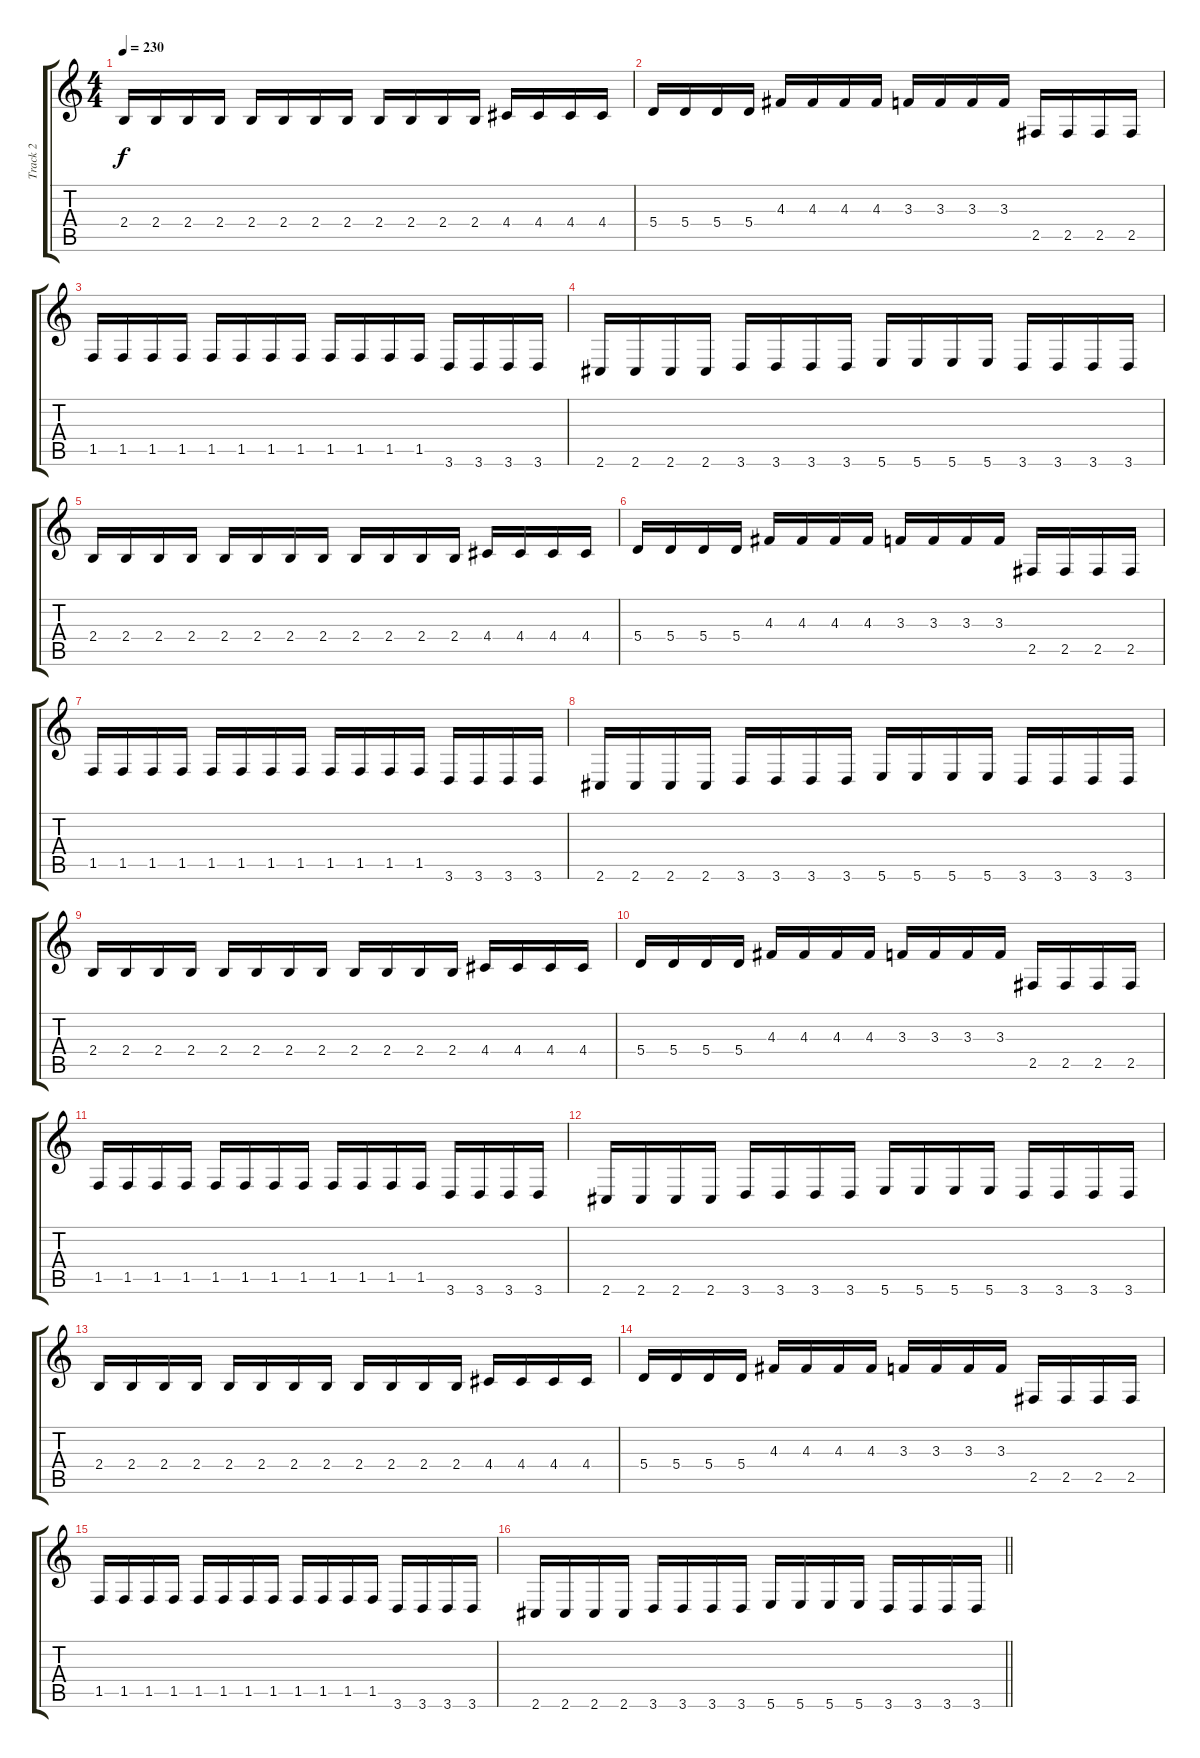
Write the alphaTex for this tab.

\track ("Track 2" "Track 2") {instrument distortionguitar}
\staff {score tabs}
\tuning (B3 Gb3 D3 A2 E2 B1) {hide}
\ts (4 4)
\tempo 230
\clef g2
\ks c
2.4.16{dy f} 2.4.16 2.4.16 2.4.16 2.4.16 2.4.16 2.4.16 2.4.16 2.4.16 2.4.16 2.4.16 2.4.16 4.4.16 4.4.16 4.4.16 4.4.16 |
5.4.16 5.4.16 5.4.16 5.4.16 4.3.16 4.3.16 4.3.16 4.3.16 3.3.16 3.3.16 3.3.16 3.3.16 2.5.16 2.5.16 2.5.16 2.5.16 |
1.5.16 1.5.16 1.5.16 1.5.16 1.5.16 1.5.16 1.5.16 1.5.16 1.5.16 1.5.16 1.5.16 1.5.16 3.6.16 3.6.16 3.6.16 3.6.16 |
2.6.16 2.6.16 2.6.16 2.6.16 3.6.16 3.6.16 3.6.16 3.6.16 5.6.16 5.6.16 5.6.16 5.6.16 3.6.16 3.6.16 3.6.16 3.6.16 |
2.4.16 2.4.16 2.4.16 2.4.16 2.4.16 2.4.16 2.4.16 2.4.16 2.4.16 2.4.16 2.4.16 2.4.16 4.4.16 4.4.16 4.4.16 4.4.16 |
5.4.16 5.4.16 5.4.16 5.4.16 4.3.16 4.3.16 4.3.16 4.3.16 3.3.16 3.3.16 3.3.16 3.3.16 2.5.16 2.5.16 2.5.16 2.5.16 |
1.5.16 1.5.16 1.5.16 1.5.16 1.5.16 1.5.16 1.5.16 1.5.16 1.5.16 1.5.16 1.5.16 1.5.16 3.6.16 3.6.16 3.6.16 3.6.16 |
2.6.16 2.6.16 2.6.16 2.6.16 3.6.16 3.6.16 3.6.16 3.6.16 5.6.16 5.6.16 5.6.16 5.6.16 3.6.16 3.6.16 3.6.16 3.6.16 |
2.4.16 2.4.16 2.4.16 2.4.16 2.4.16 2.4.16 2.4.16 2.4.16 2.4.16 2.4.16 2.4.16 2.4.16 4.4.16 4.4.16 4.4.16 4.4.16 |
5.4.16 5.4.16 5.4.16 5.4.16 4.3.16 4.3.16 4.3.16 4.3.16 3.3.16 3.3.16 3.3.16 3.3.16 2.5.16 2.5.16 2.5.16 2.5.16 |
1.5.16 1.5.16 1.5.16 1.5.16 1.5.16 1.5.16 1.5.16 1.5.16 1.5.16 1.5.16 1.5.16 1.5.16 3.6.16 3.6.16 3.6.16 3.6.16 |
2.6.16 2.6.16 2.6.16 2.6.16 3.6.16 3.6.16 3.6.16 3.6.16 5.6.16 5.6.16 5.6.16 5.6.16 3.6.16 3.6.16 3.6.16 3.6.16 |
2.4.16 2.4.16 2.4.16 2.4.16 2.4.16 2.4.16 2.4.16 2.4.16 2.4.16 2.4.16 2.4.16 2.4.16 4.4.16 4.4.16 4.4.16 4.4.16 |
5.4.16 5.4.16 5.4.16 5.4.16 4.3.16 4.3.16 4.3.16 4.3.16 3.3.16 3.3.16 3.3.16 3.3.16 2.5.16 2.5.16 2.5.16 2.5.16 |
1.5.16 1.5.16 1.5.16 1.5.16 1.5.16 1.5.16 1.5.16 1.5.16 1.5.16 1.5.16 1.5.16 1.5.16 3.6.16 3.6.16 3.6.16 3.6.16 |
\barLineRight lightlight
2.6.16 2.6.16 2.6.16 2.6.16 3.6.16 3.6.16 3.6.16 3.6.16 5.6.16 5.6.16 5.6.16 5.6.16 3.6.16 3.6.16 3.6.16 3.6.16
